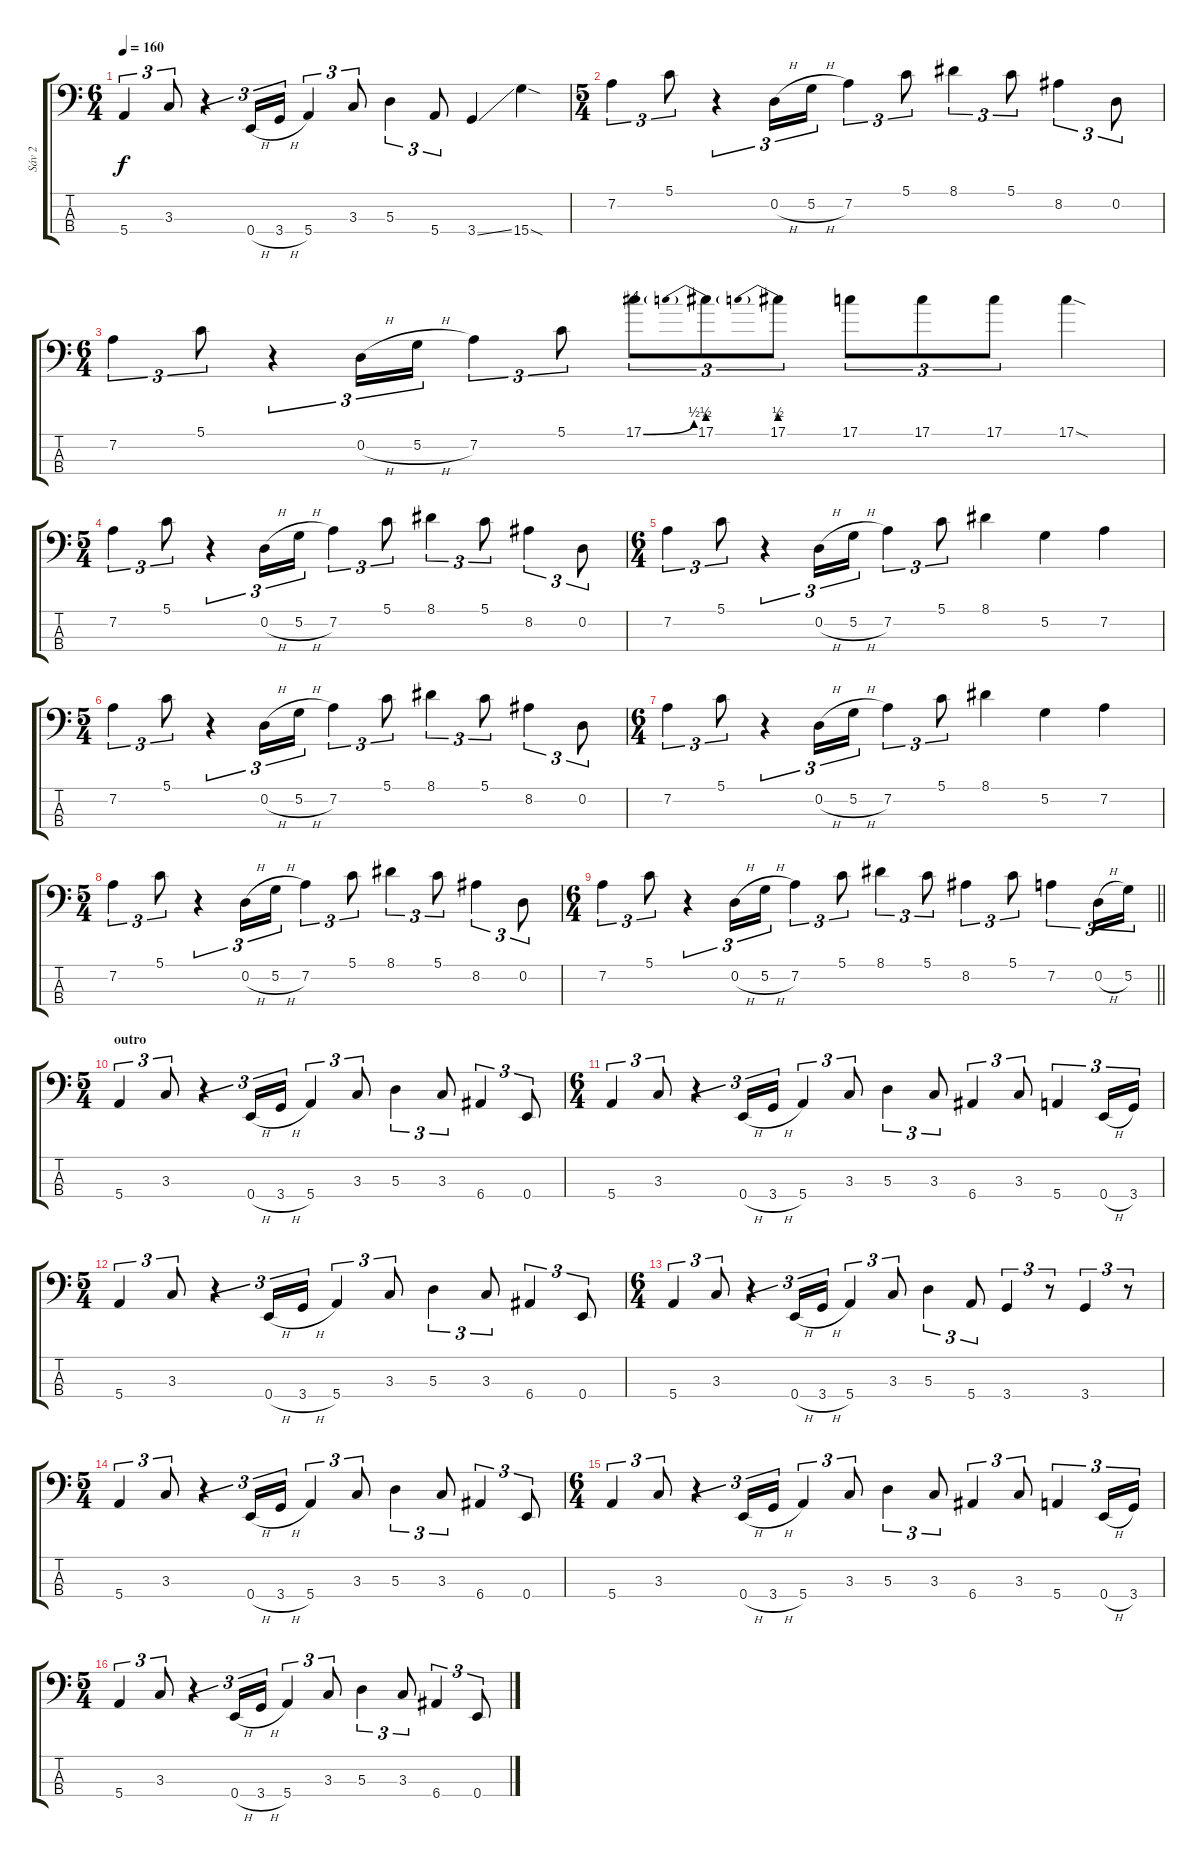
\track ("Sáv 2" "Sáv 2") {instrument electricbassfinger}
\staff {score tabs}
\tuning (G2 D2 A1 E1) {hide}
\ts (6 4)
\tempo 160
\clef f4
\ks c
5.4.4{tu (3 2) dy f} 3.3.8{tu (3 2)} r.4{tu (3 2)} 0.4{h}.16{tu (3 2)} 3.4{h}.16{tu (3 2)} 5.4.4{tu (3 2)} 3.3.8{tu (3 2)} 5.3.4{tu (3 2)} 5.4.8{tu (3 2)} 3.4{ss}.4 15.4{sod}.4 |
\ts (5 4)
7.2.4{tu (3 2)} 5.1.8{tu (3 2)} r.4{tu (3 2)} 0.2{h}.16{tu (3 2)} 5.2{h}.16{tu (3 2)} 7.2.4{tu (3 2)} 5.1.8{tu (3 2)} 8.1.4{tu (3 2)} 5.1.8{tu (3 2)} 8.2.4{tu (3 2)} 0.2.8{tu (3 2)} |
\ts (6 4)
7.2.4{tu (3 2)} 5.1.8{tu (3 2)} r.4{tu (3 2)} 0.2{h}.16{tu (3 2)} 5.2{h}.16{tu (3 2)} 7.2.4{tu (3 2)} 5.1.8{tu (3 2)} 17.1{be (bend 0 0 60 2)}.8{tu (3 2)} 17.1{be (prebend 0 2 60 2)}.8{tu (3 2)} 17.1{be (prebend 0 2 60 2)}.8{tu (3 2)} 17.1.8{tu (3 2)} 17.1.8{tu (3 2)} 17.1.8{tu (3 2)} 17.1{sod}.4 |
\ts (5 4)
7.2.4{tu (3 2)} 5.1.8{tu (3 2)} r.4{tu (3 2)} 0.2{h}.16{tu (3 2)} 5.2{h}.16{tu (3 2)} 7.2.4{tu (3 2)} 5.1.8{tu (3 2)} 8.1.4{tu (3 2)} 5.1.8{tu (3 2)} 8.2.4{tu (3 2)} 0.2.8{tu (3 2)} |
\ts (6 4)
7.2.4{tu (3 2)} 5.1.8{tu (3 2)} r.4{tu (3 2)} 0.2{h}.16{tu (3 2)} 5.2{h}.16{tu (3 2)} 7.2.4{tu (3 2)} 5.1.8{tu (3 2)} 8.1.4 5.2.4 7.2.4 |
\ts (5 4)
7.2.4{tu (3 2)} 5.1.8{tu (3 2)} r.4{tu (3 2)} 0.2{h}.16{tu (3 2)} 5.2{h}.16{tu (3 2)} 7.2.4{tu (3 2)} 5.1.8{tu (3 2)} 8.1.4{tu (3 2)} 5.1.8{tu (3 2)} 8.2.4{tu (3 2)} 0.2.8{tu (3 2)} |
\ts (6 4)
7.2.4{tu (3 2)} 5.1.8{tu (3 2)} r.4{tu (3 2)} 0.2{h}.16{tu (3 2)} 5.2{h}.16{tu (3 2)} 7.2.4{tu (3 2)} 5.1.8{tu (3 2)} 8.1.4 5.2.4 7.2.4 |
\ts (5 4)
7.2.4{tu (3 2)} 5.1.8{tu (3 2)} r.4{tu (3 2)} 0.2{h}.16{tu (3 2)} 5.2{h}.16{tu (3 2)} 7.2.4{tu (3 2)} 5.1.8{tu (3 2)} 8.1.4{tu (3 2)} 5.1.8{tu (3 2)} 8.2.4{tu (3 2)} 0.2.8{tu (3 2)} |
\ts (6 4)
\barLineRight lightlight
7.2.4{tu (3 2)} 5.1.8{tu (3 2)} r.4{tu (3 2)} 0.2{h}.16{tu (3 2)} 5.2{h}.16{tu (3 2)} 7.2.4{tu (3 2)} 5.1.8{tu (3 2)} 8.1.4{tu (3 2)} 5.1.8{tu (3 2)} 8.2.4{tu (3 2)} 5.1.8{tu (3 2)} 7.2.4{tu (3 2)} 0.2{h}.16{tu (3 2)} 5.2.16{tu (3 2)} |
\ts (5 4)
\section ("" "outro")
5.4.4{tu (3 2)} 3.3.8{tu (3 2)} r.4{tu (3 2)} 0.4{h}.16{tu (3 2)} 3.4{h}.16{tu (3 2)} 5.4.4{tu (3 2)} 3.3.8{tu (3 2)} 5.3.4{tu (3 2)} 3.3.8{tu (3 2)} 6.4.4{tu (3 2)} 0.4.8{tu (3 2)} |
\ts (6 4)
5.4.4{tu (3 2)} 3.3.8{tu (3 2)} r.4{tu (3 2)} 0.4{h}.16{tu (3 2)} 3.4{h}.16{tu (3 2)} 5.4.4{tu (3 2)} 3.3.8{tu (3 2)} 5.3.4{tu (3 2)} 3.3.8{tu (3 2)} 6.4.4{tu (3 2)} 3.3.8{tu (3 2)} 5.4.4{tu (3 2)} 0.4{h}.16{tu (3 2)} 3.4.16{tu (3 2)} |
\ts (5 4)
5.4.4{tu (3 2)} 3.3.8{tu (3 2)} r.4{tu (3 2)} 0.4{h}.16{tu (3 2)} 3.4{h}.16{tu (3 2)} 5.4.4{tu (3 2)} 3.3.8{tu (3 2)} 5.3.4{tu (3 2)} 3.3.8{tu (3 2)} 6.4.4{tu (3 2)} 0.4.8{tu (3 2)} |
\ts (6 4)
5.4.4{tu (3 2)} 3.3.8{tu (3 2)} r.4{tu (3 2)} 0.4{h}.16{tu (3 2)} 3.4{h}.16{tu (3 2)} 5.4.4{tu (3 2)} 3.3.8{tu (3 2)} 5.3.4{tu (3 2)} 5.4.8{tu (3 2)} 3.4.4{tu (3 2)} r.8{tu (3 2)} 3.4.4{tu (3 2)} r.8{tu (3 2)} |
\ts (5 4)
5.4.4{tu (3 2)} 3.3.8{tu (3 2)} r.4{tu (3 2)} 0.4{h}.16{tu (3 2)} 3.4{h}.16{tu (3 2)} 5.4.4{tu (3 2)} 3.3.8{tu (3 2)} 5.3.4{tu (3 2)} 3.3.8{tu (3 2)} 6.4.4{tu (3 2)} 0.4.8{tu (3 2)} |
\ts (6 4)
5.4.4{tu (3 2)} 3.3.8{tu (3 2)} r.4{tu (3 2)} 0.4{h}.16{tu (3 2)} 3.4{h}.16{tu (3 2)} 5.4.4{tu (3 2)} 3.3.8{tu (3 2)} 5.3.4{tu (3 2)} 3.3.8{tu (3 2)} 6.4.4{tu (3 2)} 3.3.8{tu (3 2)} 5.4.4{tu (3 2)} 0.4{h}.16{tu (3 2)} 3.4.16{tu (3 2)} |
\ts (5 4)
5.4.4{tu (3 2)} 3.3.8{tu (3 2)} r.4{tu (3 2)} 0.4{h}.16{tu (3 2)} 3.4{h}.16{tu (3 2)} 5.4.4{tu (3 2)} 3.3.8{tu (3 2)} 5.3.4{tu (3 2)} 3.3.8{tu (3 2)} 6.4.4{tu (3 2)} 0.4.8{tu (3 2)}
